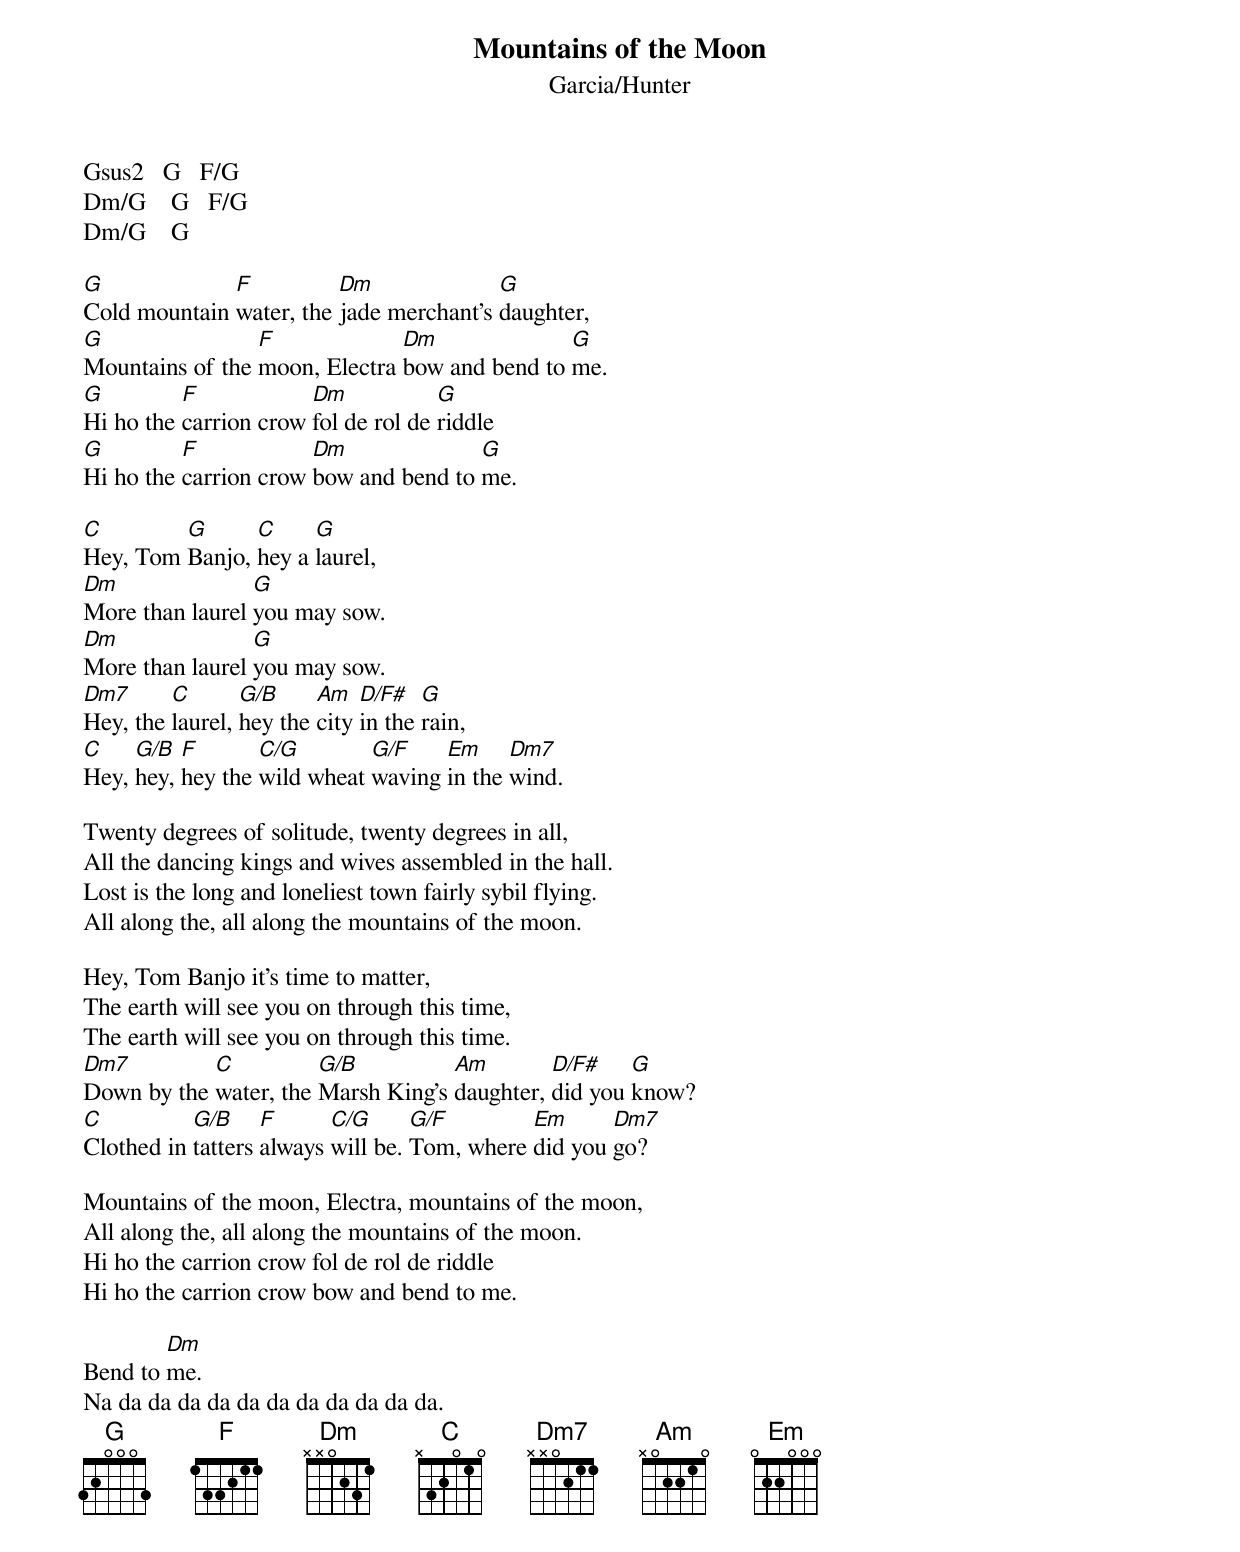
Mountains of the Moon
Garcia/Hunter

Gsus2   G   F/G
Dm/G    G   F/G
Dm/G    G

G             F          Dm              G
Cold mountain water, the jade merchant's daughter,
G                F             Dm              G
Mountains of the moon, Electra bow and bend to me.
G         F            Dm            G
Hi ho the carrion crow fol de rol de riddle
G         F            Dm              G
Hi ho the carrion crow bow and bend to me.

C        G      C     G
Hey, Tom Banjo, hey a laurel,
Dm               G
More than laurel you may sow.
Dm               G
More than laurel you may sow.
Dm7      C       G/B     Am   D/F#   G
Hey, the laurel, hey the city in the rain,
C    G/B  F       C/G        G/F    Em     Dm7
Hey, hey, hey the wild wheat waving in the wind.

Twenty degrees of solitude, twenty degrees in all,
All the dancing kings and wives assembled in the hall.
Lost is the long and loneliest town fairly sybil flying.
All along the, all along the mountains of the moon.

Hey, Tom Banjo it's time to matter,
The earth will see you on through this time,
The earth will see you on through this time.
Dm7         C          G/B          Am        D/F#    G
Down by the water, the Marsh King's daughter, did you know?
C          G/B     F      C/G      G/F        Em      Dm7
Clothed in tatters always will be. Tom, where did you go?

Mountains of the moon, Electra, mountains of the moon,
All along the, all along the mountains of the moon.
Hi ho the carrion crow fol de rol de riddle
Hi ho the carrion crow bow and bend to me.

        Dm
Bend to me.
Na da da da da da da da da da da da.
